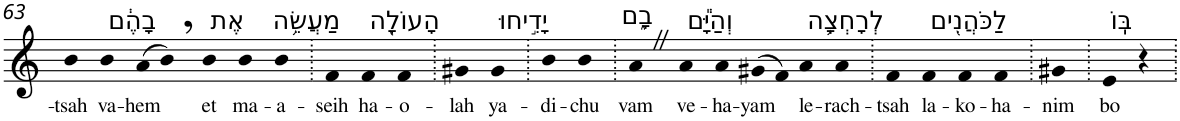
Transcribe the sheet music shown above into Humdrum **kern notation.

**kern	**text
*part1	*part1
*staff1	*staff1
*I"Piano	*
*I'Pno	*
!!LO:PB:g=z
*clefG2	*
*k[]	*
=63	=63
!	!LO:LY:b
4b	-tsah
!LO:TX:a:t=בָהֶ֔ם	!
!	!LO:LY:b
4b	va-
!	!LO:LY:b
(>8a	-hem
8b,)	.
!LO:TX:a:t=אֶת	!
!	!LO:LY:b
4b	et
!LO:TX:a:t=מַעֲשֵׂ֥ה	!
!	!LO:LY:b
4b	ma-
!	!LO:LY:b
4b	-a-
=64.	=64.
!	!LO:LY:b
4f	-seih
!LO:TX:a:t=הָעוֹלָ֖ה	!
!	!LO:LY:b
4f	ha-
!	!LO:LY:b
4f	-o-
=65.	=65.
!	!LO:LY:b
4g#X	-lah
!LO:TX:a:t=יָדִ֣יחוּ	!
!	!LO:LY:b
4g#	ya-
=66.	=66.
!	!LO:LY:b
4b	-di-
!	!LO:LY:b
4b	-chu
=67.	=67.
!LO:TX:a:t=בָ֑ם	!
!	!LO:LY:b
4aZ	vam
!LO:TX:a:t=וְהַיָּ֕ם	!
!	!LO:LY:b
4a	ve-
!	!LO:LY:b
4a	-ha-
!	!LO:LY:b
(>8g#X	-yam
8f)	.
!LO:TX:a:t=לְרָחְצָ֥ה	!
!	!LO:LY:b
4a	le-
!	!LO:LY:b
4a	-rach-
=68.	=68.
!	!LO:LY:b
4f	-tsah
!LO:TX:a:t=לַכֹּהֲנִ֖ים	!
!	!LO:LY:b
4f	la-
!	!LO:LY:b
4f	-ko-
!	!LO:LY:b
4f	-ha-
=69.	=69.
!	!LO:LY:b
4g#X	-nim
=70.	=70.
!LO:TX:a:t=בּֽוֹ	!
!	!LO:LY:b
4e	bo
4r	.
=.	=.
*-	*-
